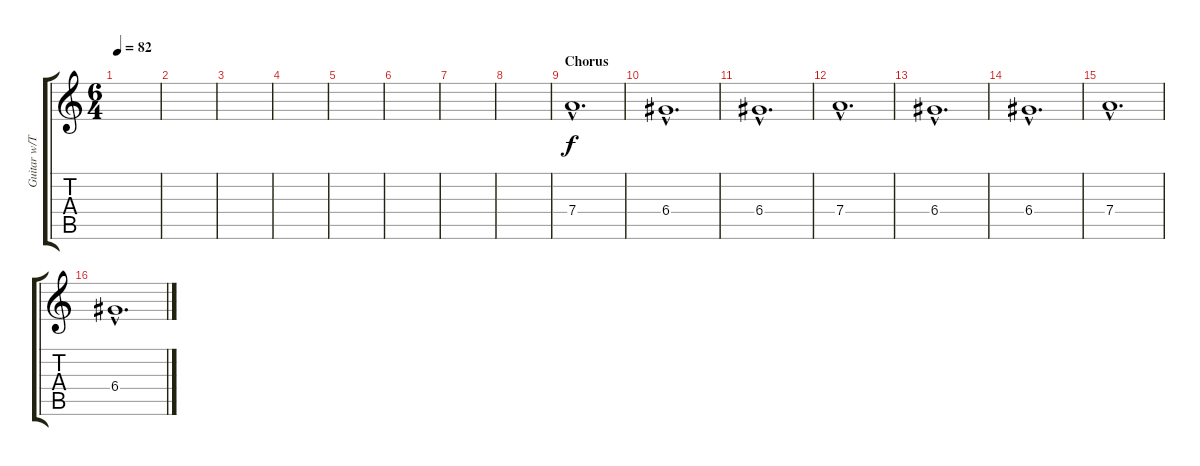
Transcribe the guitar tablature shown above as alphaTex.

\track ("Guitar w/Tremolo" "Guitar w/T") {instrument distortionguitar}
\staff {score tabs}
\tuning (E4 B3 G3 D3 A2 E2) {hide}
\ts (6 4)
\tempo 82
\clef g2
\ks c
|
|
|
|
|
|
|
|
\section ("" "Chorus")
7.4{hac}.1{d} |
6.4{hac}.1{d} |
6.4{hac}.1{d} |
7.4{hac}.1{d} |
6.4{hac}.1{d} |
6.4{hac}.1{d} |
7.4{hac}.1{d} |
6.4{hac}.1{d}
